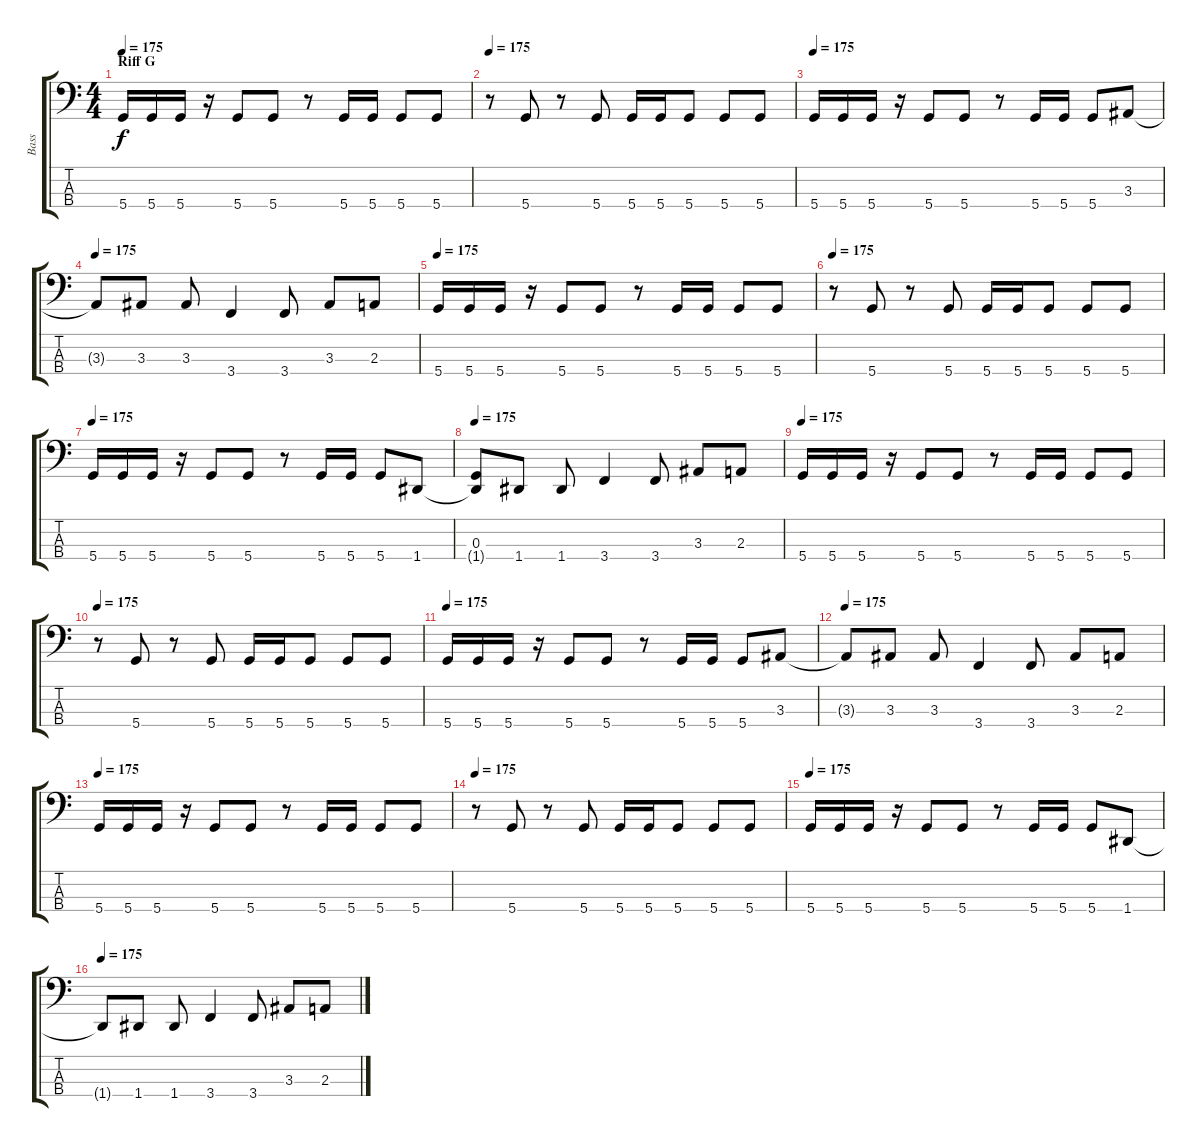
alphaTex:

\track ("Bass" "Bass") {instrument electricbasspick}
\staff {score tabs}
\tuning (F2 C2 G1 D1) {hide}
\ts (4 4)
\section ("" "Riff G")
\tempo 175
\clef f4
\ks c
5.4.16{dy f} 5.4.16 5.4.16 r.16 5.4.8 5.4.8 r.8 5.4.16 5.4.16 5.4.8 5.4.8 |
\tempo 175
r.8 5.4.8 r.8 5.4.8 5.4.16 5.4.16 5.4.8 5.4.8 5.4.8 |
\tempo 175
5.4.16 5.4.16 5.4.16 r.16 5.4.8 5.4.8 r.8 5.4.16 5.4.16 5.4.8 3.3.8 |
\tempo 175
3.3{t}.8 3.3.8 3.3.8 3.4.4 3.4.8 3.3.8 2.3.8 |
\tempo 175
5.4.16 5.4.16 5.4.16 r.16 5.4.8 5.4.8 r.8 5.4.16 5.4.16 5.4.8 5.4.8 |
\tempo 175
r.8 5.4.8 r.8 5.4.8 5.4.16 5.4.16 5.4.8 5.4.8 5.4.8 |
\tempo 175
5.4.16 5.4.16 5.4.16 r.16 5.4.8 5.4.8 r.8 5.4.16 5.4.16 5.4.8 1.4.8 |
\tempo 175
(0.3 1.4{t}).8 1.4.8 1.4.8 3.4.4 3.4.8 3.3.8 2.3.8 |
\tempo 175
5.4.16 5.4.16 5.4.16 r.16 5.4.8 5.4.8 r.8 5.4.16 5.4.16 5.4.8 5.4.8 |
\tempo 175
r.8 5.4.8 r.8 5.4.8 5.4.16 5.4.16 5.4.8 5.4.8 5.4.8 |
\tempo 175
5.4.16 5.4.16 5.4.16 r.16 5.4.8 5.4.8 r.8 5.4.16 5.4.16 5.4.8 3.3.8 |
\tempo 175
3.3{t}.8 3.3.8 3.3.8 3.4.4 3.4.8 3.3.8 2.3.8 |
\tempo 175
5.4.16 5.4.16 5.4.16 r.16 5.4.8 5.4.8 r.8 5.4.16 5.4.16 5.4.8 5.4.8 |
\tempo 175
r.8 5.4.8 r.8 5.4.8 5.4.16 5.4.16 5.4.8 5.4.8 5.4.8 |
\tempo 175
5.4.16 5.4.16 5.4.16 r.16 5.4.8 5.4.8 r.8 5.4.16 5.4.16 5.4.8 1.4.8 |
\tempo 175
1.4{t}.8 1.4.8 1.4.8 3.4.4 3.4.8 3.3.8 2.3.8
